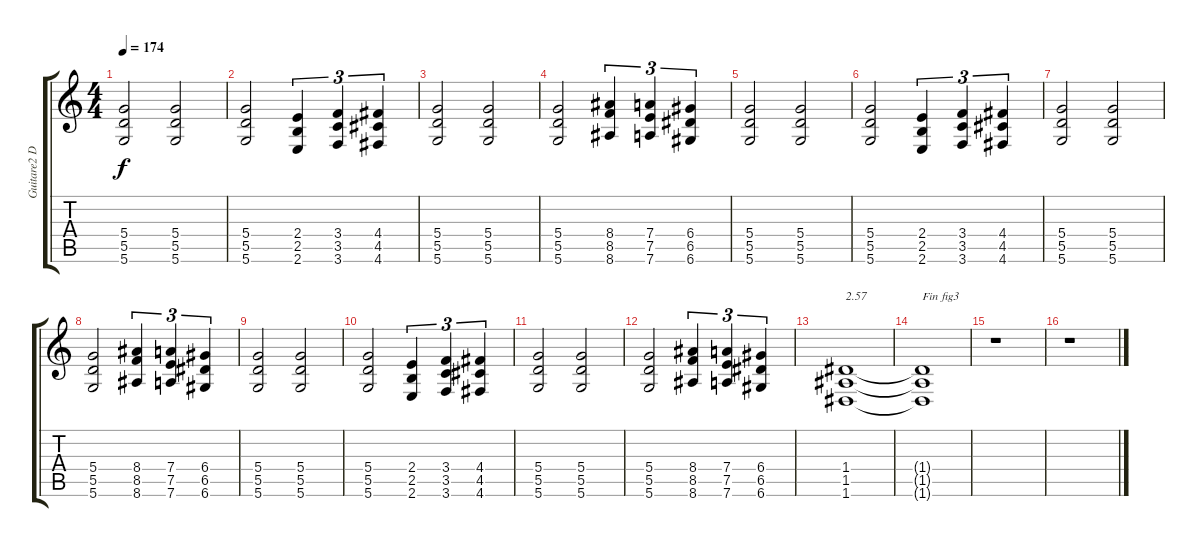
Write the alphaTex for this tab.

\track ("Guitare2 Dr-D" "Guitare2 D") {instrument overdrivenguitar}
\staff {score tabs}
\tuning (E4 B3 G3 D3 A2 D2) {hide}
\ts (4 4)
\tempo 174
\clef g2
\ks c
(5.4 5.5 5.6).2{dy f} (5.4 5.5 5.6).2 |
(5.4 5.5 5.6).2 (2.4 2.5 2.6).4{tu (3 2)} (3.4 3.5 3.6).4{tu (3 2)} (4.4 4.5 4.6).4{tu (3 2)} |
(5.4 5.5 5.6).2 (5.4 5.5 5.6).2 |
(5.4 5.5 5.6).2 (8.4 8.5 8.6).4{tu (3 2)} (7.4 7.5 7.6).4{tu (3 2)} (6.4 6.5 6.6).4{tu (3 2)} |
(5.4 5.5 5.6).2 (5.4 5.5 5.6).2 |
(5.4 5.5 5.6).2 (2.4 2.5 2.6).4{tu (3 2)} (3.4 3.5 3.6).4{tu (3 2)} (4.4 4.5 4.6).4{tu (3 2)} |
(5.4 5.5 5.6).2 (5.4 5.5 5.6).2 |
(5.4 5.5 5.6).2 (8.4 8.5 8.6).4{tu (3 2)} (7.4 7.5 7.6).4{tu (3 2)} (6.4 6.5 6.6).4{tu (3 2)} |
(5.4 5.5 5.6).2 (5.4 5.5 5.6).2 |
(5.4 5.5 5.6).2 (2.4 2.5 2.6).4{tu (3 2)} (3.4 3.5 3.6).4{tu (3 2)} (4.4 4.5 4.6).4{tu (3 2)} |
(5.4 5.5 5.6).2 (5.4 5.5 5.6).2 |
(5.4 5.5 5.6).2 (8.4 8.5 8.6).4{tu (3 2)} (7.4 7.5 7.6).4{tu (3 2)} (6.4 6.5 6.6).4{tu (3 2)} |
(1.4 1.5 1.6).1{txt "2.57"} |
(1.4{t} 1.5{t} 1.6{t}).1{txt "Fin fig3"} |
r.1 |
r.1
